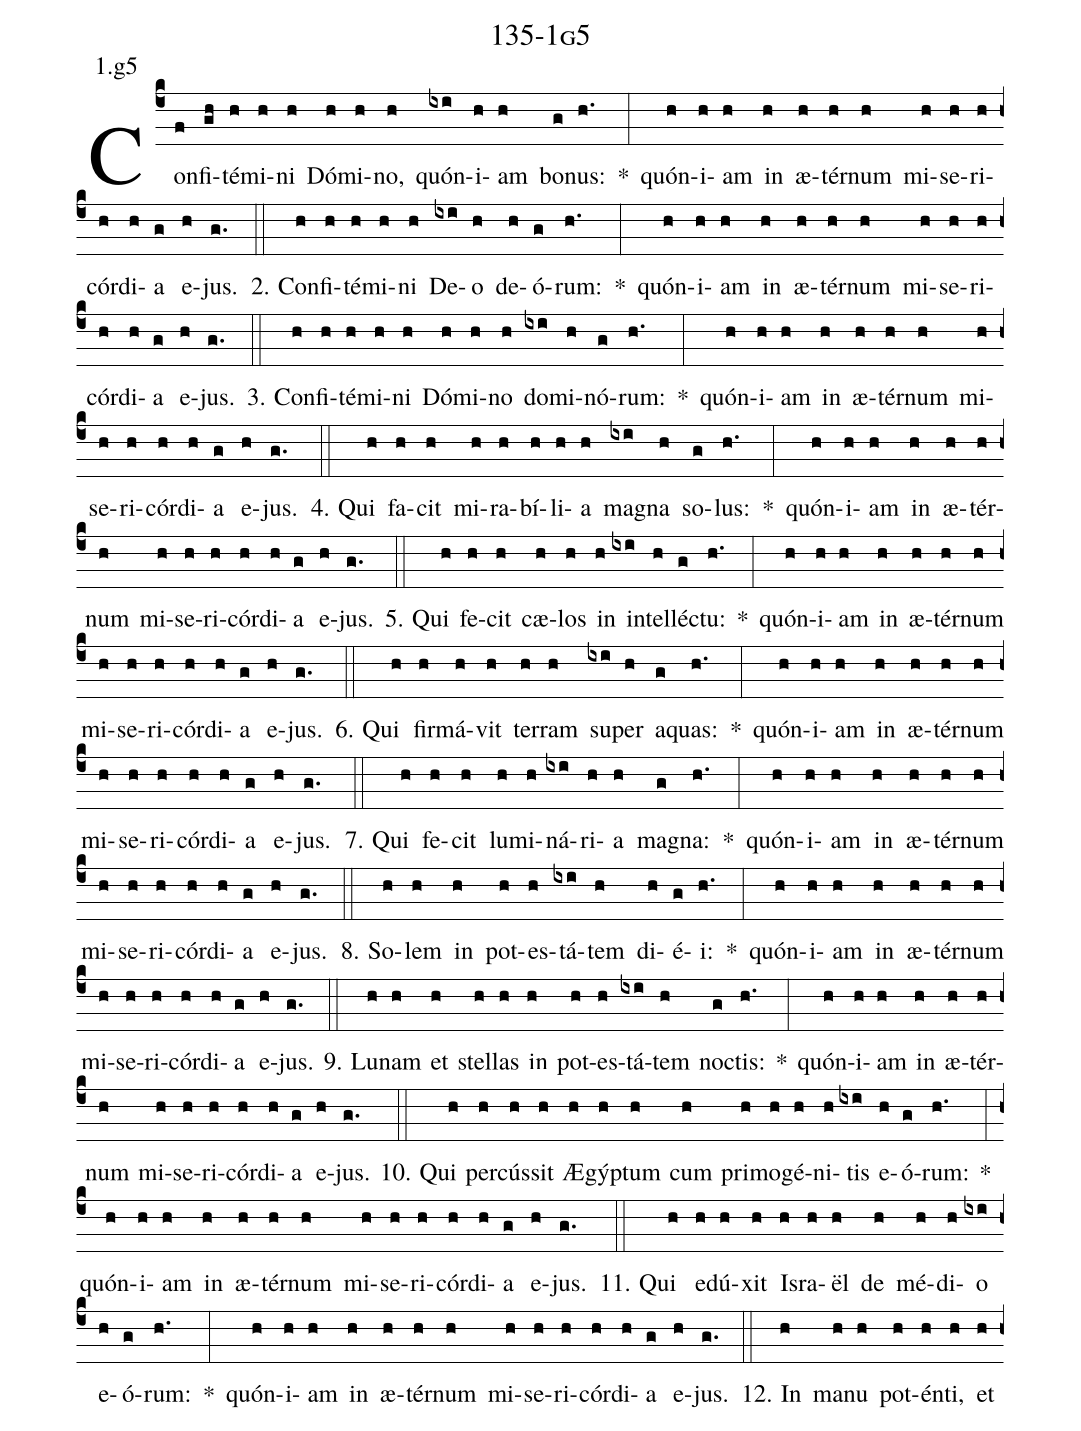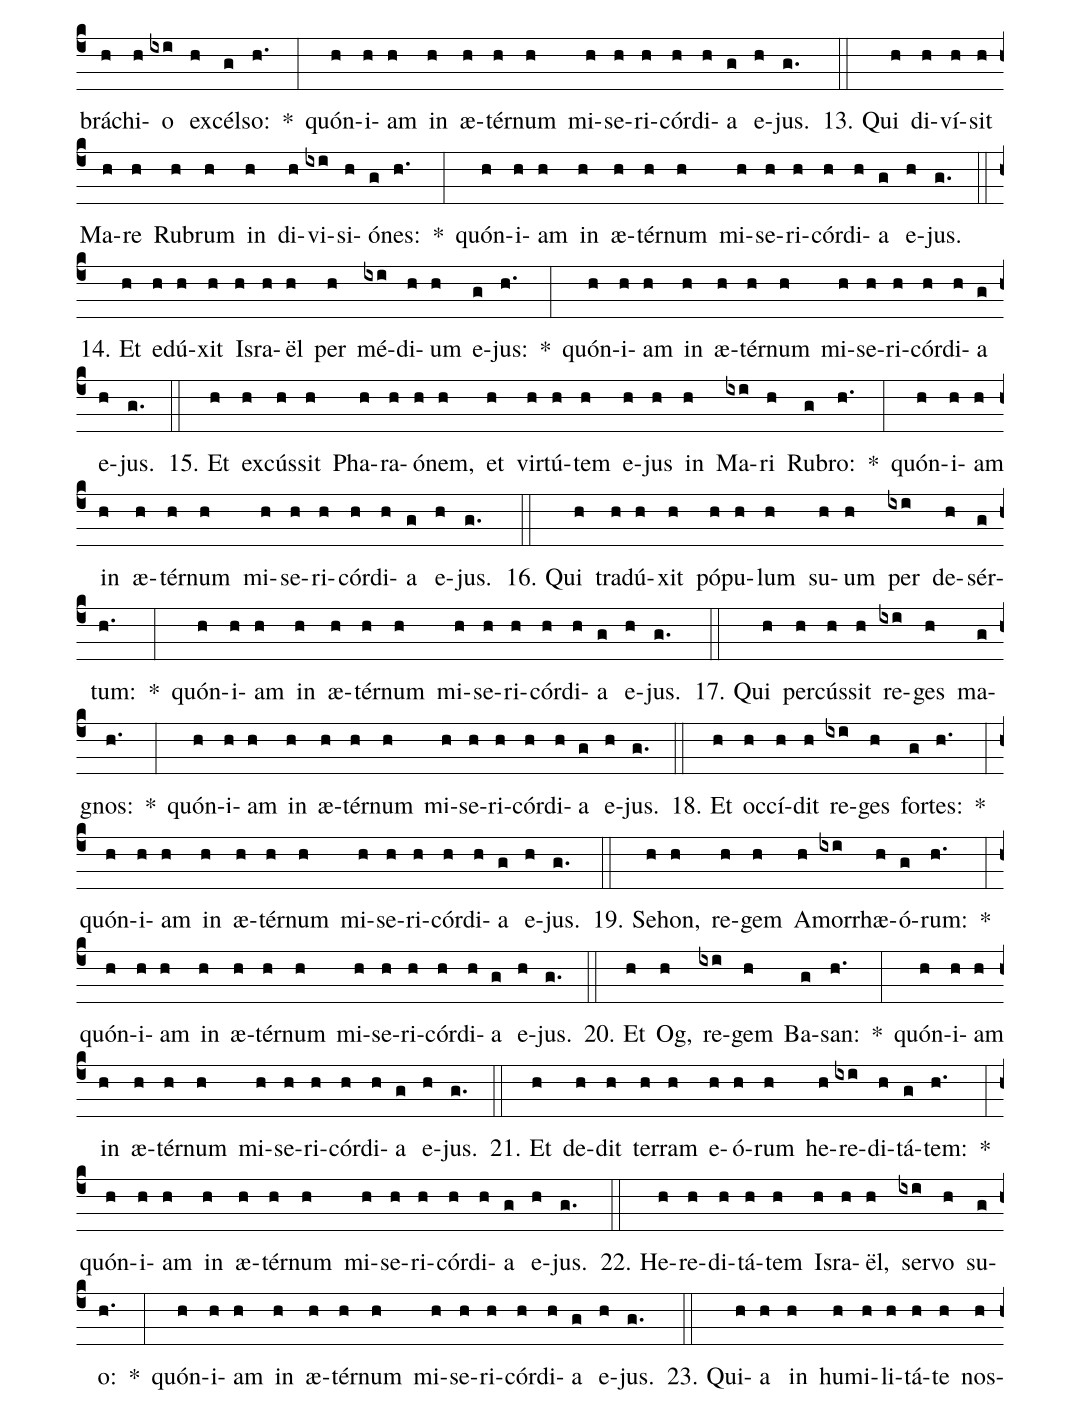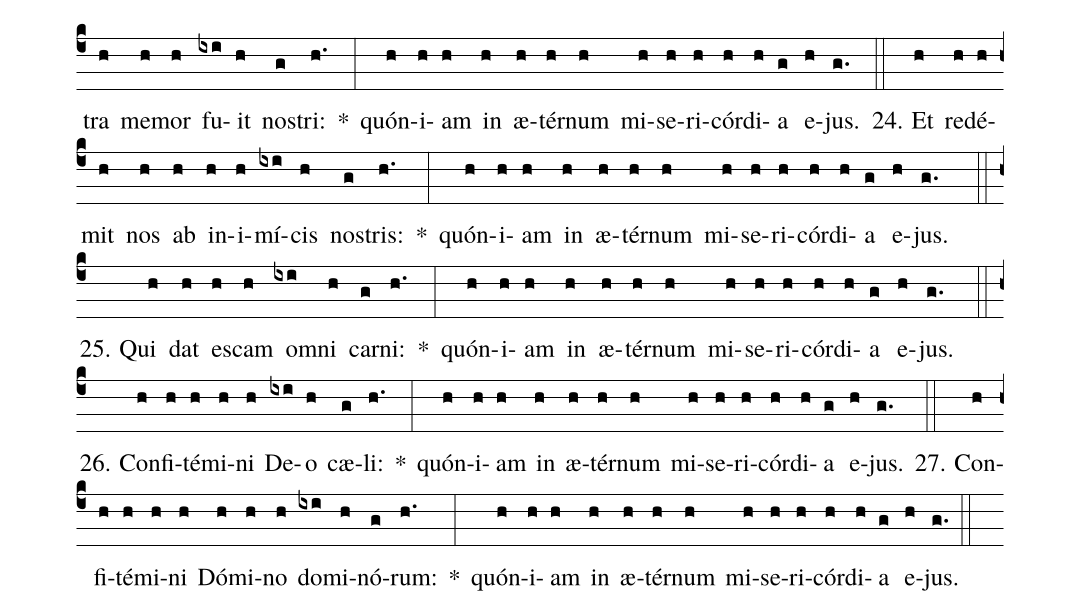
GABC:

name: 135-1g5;
annotation: 1.g5;
%%
(c4)Con(f)fi(gh)té(h)mi(h)ni(h) Dó(h)mi(h)no,(h) quón(ixi)i(h)am(h) bo(g)nus:(h.) *(:) quón(h)i(h)am(h) in(h) æ(h)tér(h)num(h) mi(h)se(h)ri(h)cór(h)di(h)a(g) e(h)jus.(g.) (::)
2. Con(h)fi(h)té(h)mi(h)ni(h) De(ixi)o(h) de(h)ó(g)rum:(h.) *(:) quón(h)i(h)am(h) in(h) æ(h)tér(h)num(h) mi(h)se(h)ri(h)cór(h)di(h)a(g) e(h)jus.(g.) (::)
3. Con(h)fi(h)té(h)mi(h)ni(h) Dó(h)mi(h)no(h) do(ixi)mi(h)nó(g)rum:(h.) *(:) quón(h)i(h)am(h) in(h) æ(h)tér(h)num(h) mi(h)se(h)ri(h)cór(h)di(h)a(g) e(h)jus.(g.) (::)
4. Qui(h) fa(h)cit(h) mi(h)ra(h)bí(h)li(h)a(h) ma(ixi)gna(h) so(g)lus:(h.) *(:) quón(h)i(h)am(h) in(h) æ(h)tér(h)num(h) mi(h)se(h)ri(h)cór(h)di(h)a(g) e(h)jus.(g.) (::)
5. Qui(h) fe(h)cit(h) cæ(h)los(h) in(h) in(ixi)tel(h)léc(g)tu:(h.) *(:) quón(h)i(h)am(h) in(h) æ(h)tér(h)num(h) mi(h)se(h)ri(h)cór(h)di(h)a(g) e(h)jus.(g.) (::)
6. Qui(h) fir(h)má(h)vit(h) ter(h)ram(h) su(ixi)per(h) a(g)quas:(h.) *(:) quón(h)i(h)am(h) in(h) æ(h)tér(h)num(h) mi(h)se(h)ri(h)cór(h)di(h)a(g) e(h)jus.(g.) (::)
7. Qui(h) fe(h)cit(h) lu(h)mi(h)ná(ixi)ri(h)a(h) ma(g)gna:(h.) *(:) quón(h)i(h)am(h) in(h) æ(h)tér(h)num(h) mi(h)se(h)ri(h)cór(h)di(h)a(g) e(h)jus.(g.) (::)
8. So(h)lem(h) in(h) pot(h)es(h)tá(ixi)tem(h) di(h)é(g)i:(h.) *(:) quón(h)i(h)am(h) in(h) æ(h)tér(h)num(h) mi(h)se(h)ri(h)cór(h)di(h)a(g) e(h)jus.(g.) (::)
9. Lu(h)nam(h) et(h) stel(h)las(h) in(h) pot(h)es(h)tá(ixi)tem(h) noc(g)tis:(h.) *(:) quón(h)i(h)am(h) in(h) æ(h)tér(h)num(h) mi(h)se(h)ri(h)cór(h)di(h)a(g) e(h)jus.(g.) (::)
10. Qui(h) per(h)cús(h)sit(h) Æ(h)gýp(h)tum(h) cum(h) pri(h)mo(h)gé(h)ni(h)tis(ixi) e(h)ó(g)rum:(h.) *(:) quón(h)i(h)am(h) in(h) æ(h)tér(h)num(h) mi(h)se(h)ri(h)cór(h)di(h)a(g) e(h)jus.(g.) (::)
11. Qui(h) e(h)dú(h)xit(h) Is(h)ra(h)ël(h) de(h) mé(h)di(h)o(ixi) e(h)ó(g)rum:(h.) *(:) quón(h)i(h)am(h) in(h) æ(h)tér(h)num(h) mi(h)se(h)ri(h)cór(h)di(h)a(g) e(h)jus.(g.) (::)
12. In(h) ma(h)nu(h) pot(h)én(h)ti,(h) et(h) brá(h)chi(h)o(ixi) ex(h)cél(g)so:(h.) *(:) quón(h)i(h)am(h) in(h) æ(h)tér(h)num(h) mi(h)se(h)ri(h)cór(h)di(h)a(g) e(h)jus.(g.) (::)
13. Qui(h) di(h)ví(h)sit(h) Ma(h)re(h) Ru(h)brum(h) in(h) di(h)vi(ixi)si(h)ó(g)nes:(h.) *(:) quón(h)i(h)am(h) in(h) æ(h)tér(h)num(h) mi(h)se(h)ri(h)cór(h)di(h)a(g) e(h)jus.(g.) (::)
14. Et(h) e(h)dú(h)xit(h) Is(h)ra(h)ël(h) per(h) mé(ixi)di(h)um(h) e(g)jus:(h.) *(:) quón(h)i(h)am(h) in(h) æ(h)tér(h)num(h) mi(h)se(h)ri(h)cór(h)di(h)a(g) e(h)jus.(g.) (::)
15. Et(h) ex(h)cús(h)sit(h) Pha(h)ra(h)ó(h)nem,(h) et(h) vir(h)tú(h)tem(h) e(h)jus(h) in(h) Ma(ixi)ri(h) Ru(g)bro:(h.) *(:) quón(h)i(h)am(h) in(h) æ(h)tér(h)num(h) mi(h)se(h)ri(h)cór(h)di(h)a(g) e(h)jus.(g.) (::)
16. Qui(h) tra(h)dú(h)xit(h) pó(h)pu(h)lum(h) su(h)um(h) per(ixi) de(h)sér(g)tum:(h.) *(:) quón(h)i(h)am(h) in(h) æ(h)tér(h)num(h) mi(h)se(h)ri(h)cór(h)di(h)a(g) e(h)jus.(g.) (::)
17. Qui(h) per(h)cús(h)sit(h) re(ixi)ges(h) ma(g)gnos:(h.) *(:) quón(h)i(h)am(h) in(h) æ(h)tér(h)num(h) mi(h)se(h)ri(h)cór(h)di(h)a(g) e(h)jus.(g.) (::)
18. Et(h) oc(h)cí(h)dit(h) re(ixi)ges(h) for(g)tes:(h.) *(:) quón(h)i(h)am(h) in(h) æ(h)tér(h)num(h) mi(h)se(h)ri(h)cór(h)di(h)a(g) e(h)jus.(g.) (::)
19. Se(h)hon,(h) re(h)gem(h) A(h)mor(ixi)rhæ(h)ó(g)rum:(h.) *(:) quón(h)i(h)am(h) in(h) æ(h)tér(h)num(h) mi(h)se(h)ri(h)cór(h)di(h)a(g) e(h)jus.(g.) (::)
20. Et(h) Og,(h) re(ixi)gem(h) Ba(g)san:(h.) *(:) quón(h)i(h)am(h) in(h) æ(h)tér(h)num(h) mi(h)se(h)ri(h)cór(h)di(h)a(g) e(h)jus.(g.) (::)
21. Et(h) de(h)dit(h) ter(h)ram(h) e(h)ó(h)rum(h) he(h)re(ixi)di(h)tá(g)tem:(h.) *(:) quón(h)i(h)am(h) in(h) æ(h)tér(h)num(h) mi(h)se(h)ri(h)cór(h)di(h)a(g) e(h)jus.(g.) (::)
22. He(h)re(h)di(h)tá(h)tem(h) Is(h)ra(h)ël,(h) ser(ixi)vo(h) su(g)o:(h.) *(:) quón(h)i(h)am(h) in(h) æ(h)tér(h)num(h) mi(h)se(h)ri(h)cór(h)di(h)a(g) e(h)jus.(g.) (::)
23. Qui(h)a(h) in(h) hu(h)mi(h)li(h)tá(h)te(h) nos(h)tra(h) me(h)mor(h) fu(ixi)it(h) nos(g)tri:(h.) *(:) quón(h)i(h)am(h) in(h) æ(h)tér(h)num(h) mi(h)se(h)ri(h)cór(h)di(h)a(g) e(h)jus.(g.) (::)
24. Et(h) red(h)é(h)mit(h) nos(h) ab(h) in(h)i(h)mí(ixi)cis(h) nos(g)tris:(h.) *(:) quón(h)i(h)am(h) in(h) æ(h)tér(h)num(h) mi(h)se(h)ri(h)cór(h)di(h)a(g) e(h)jus.(g.) (::)
25. Qui(h) dat(h) es(h)cam(h) om(ixi)ni(h) car(g)ni:(h.) *(:) quón(h)i(h)am(h) in(h) æ(h)tér(h)num(h) mi(h)se(h)ri(h)cór(h)di(h)a(g) e(h)jus.(g.) (::)
26. Con(h)fi(h)té(h)mi(h)ni(h) De(ixi)o(h) cæ(g)li:(h.) *(:) quón(h)i(h)am(h) in(h) æ(h)tér(h)num(h) mi(h)se(h)ri(h)cór(h)di(h)a(g) e(h)jus.(g.) (::)
27. Con(h)fi(h)té(h)mi(h)ni(h) Dó(h)mi(h)no(h) do(ixi)mi(h)nó(g)rum:(h.) *(:) quón(h)i(h)am(h) in(h) æ(h)tér(h)num(h) mi(h)se(h)ri(h)cór(h)di(h)a(g) e(h)jus.(g.) (::)
